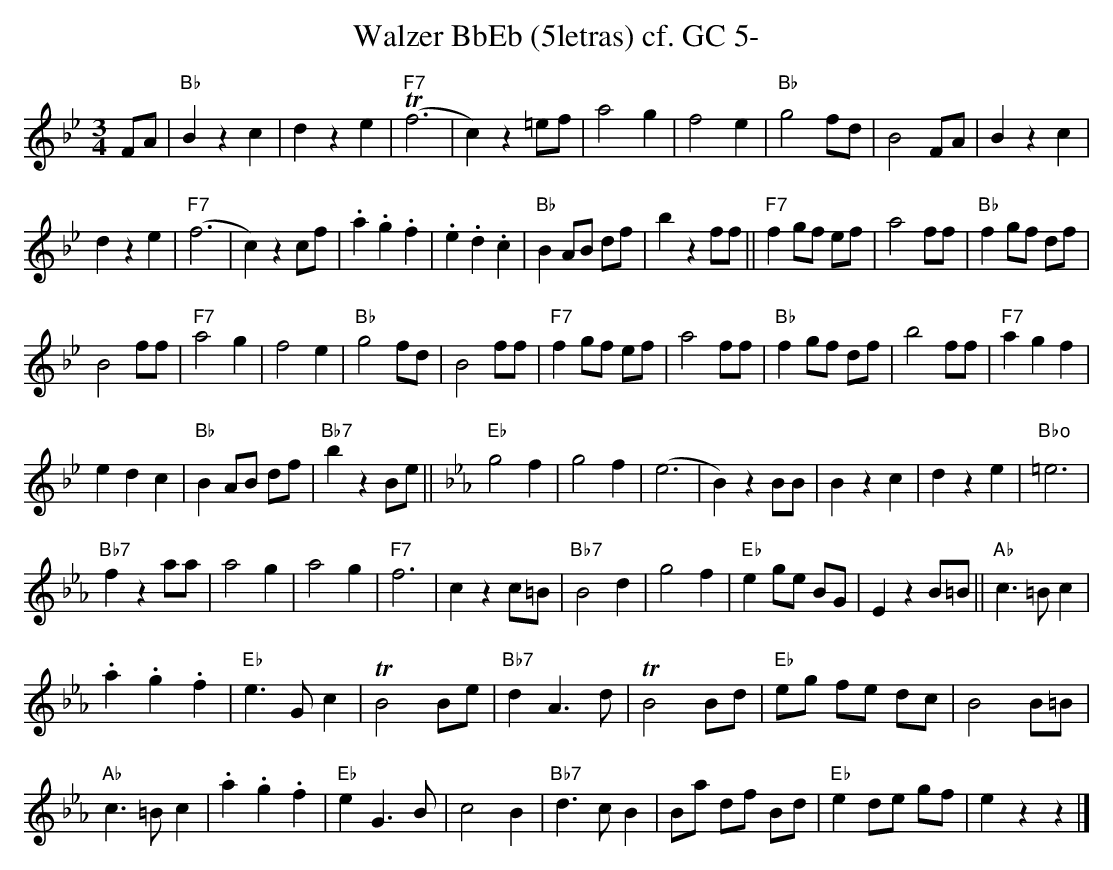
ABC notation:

X:1
T:Walzer BbEb (5letras) cf. GC 5-
M:3/4
L:1/4
K:Bbmaj%%MIDI gchordon
F/2A/2 | "Bb"Bzc | dze | "F7"(Tf3 | c)z=e/2f/2 | a2g | f2e | "Bb"g2f/2d/2 | B2F/2A/2 | Bzc |
dze | "F7"(f3 | c)zc/2f/2 | .a.g.f | .e.d.c | "Bb"BA/2B/2 d/2f/2 | bzf/2f/2 || "F7"f g/2f/2 e/2f/2 | a2f/2f/2 | "Bb"fg/2f/2 d/2f/2 |
B2 f/2f/2 | "F7"a2g | f2e | "Bb"g2f/2d/2 | B2f/2f/2 | "F7"fg/2f/2 e/2f/2 | a2f/2f/2 | "Bb"fg/2f/2 d/2f/2 | b2f/2f/2 | "F7"agf |
edc | "Bb"BA/2B/2 d/2f/2 | "Bb7"bzB/2e/2 || [K:Ebmaj] "Eb"g2f | g2f | (e3 | B)zB/2B/2 | Bzc | dze | "Bbo"=e3 |
"Bb7"fza/2a/2 | a2g | a2g | "F7"f3 | czc/2=B/2 | "Bb7"B2d | g2f | "Eb"eg/2e/2 B/2G/2 | EzB/2=B/2 || "Ab"c>=Bc |
.a.g.f | "Eb"e>Gc | TB2B/2e/2 | "Bb7"dA>d | TB2B/2d/2 | "Eb"e/2g/2 f/2e/2 d/2c/2 | B2B/2=B/2 |
"Ab"c>=Bc | .a.g.f | "Eb"eG>B | c2B | "Bb7"d>cB | B/2a/2 d/2f/2 B/2d/2 | "Eb"ed/2e/2 g/2f/2 | ezz |]
